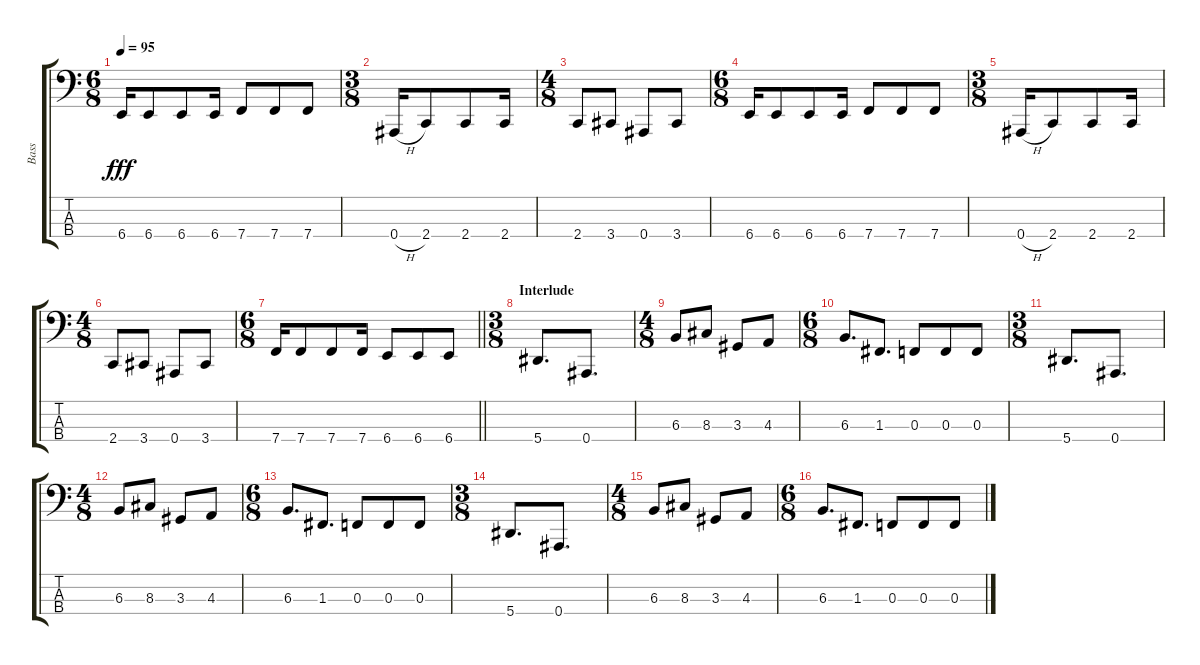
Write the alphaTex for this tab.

\track ("Bass" "Bass") {instrument electricbassfinger}
\staff {score tabs}
\tuning (Eb2 Bb1 F1 Bb0) {hide}
\ts (6 8)
\tempo 95
\clef f4
\ks c
6.4.16{dy fff} 6.4.8 6.4.8 6.4.16 7.4.8 7.4.8 7.4.8 |
\ts (3 8)
0.4{h}.16 2.4.8 2.4.8 2.4.16 |
\ts (4 8)
2.4.8 3.4.8 0.4.8 3.4.8 |
\ts (6 8)
6.4.16 6.4.8 6.4.8 6.4.16 7.4.8 7.4.8 7.4.8 |
\ts (3 8)
0.4{h}.16 2.4.8 2.4.8 2.4.16 |
\ts (4 8)
2.4.8 3.4.8 0.4.8 3.4.8 |
\ts (6 8)
\barLineRight lightlight
7.4.16 7.4.8 7.4.8 7.4.16 6.4.8 6.4.8 6.4.8 |
\ts (3 8)
\section ("" "Interlude")
5.4.8{d} 0.4.8{d} |
\ts (4 8)
6.3.8 8.3.8 3.3.8 4.3.8 |
\ts (6 8)
6.3.8{d} 1.3.8{d} 0.3.8 0.3.8 0.3.8 |
\ts (3 8)
5.4.8{d} 0.4.8{d} |
\ts (4 8)
6.3.8 8.3.8 3.3.8 4.3.8 |
\ts (6 8)
6.3.8{d} 1.3.8{d} 0.3.8 0.3.8 0.3.8 |
\ts (3 8)
5.4.8{d} 0.4.8{d} |
\ts (4 8)
6.3.8 8.3.8 3.3.8 4.3.8 |
\ts (6 8)
6.3.8{d} 1.3.8{d} 0.3.8 0.3.8 0.3.8
